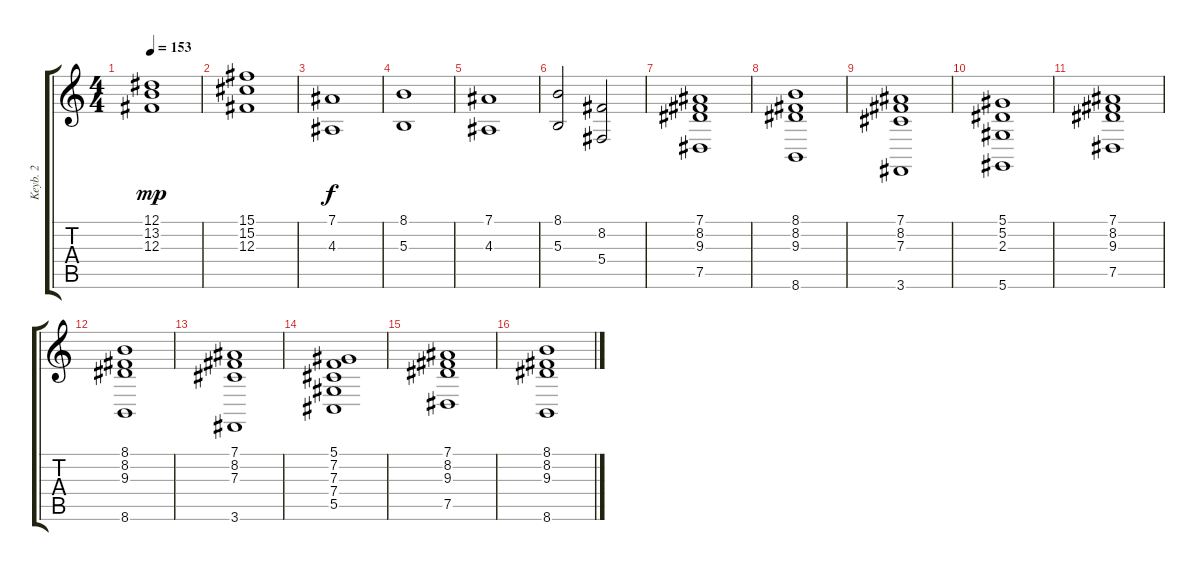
\track ("Keyb. 2" "Keyb. 2") {instrument stringensemble1}
\staff {score tabs}
\tuning (Eb4 Bb3 Gb3 Db3 Ab2 Eb2) {hide}
\ts (4 4)
\tempo 153
\clef g2
\ks c
(12.1 13.2 12.3).1{dy mp} |
(15.1 15.2 12.3).1 |
(7.1 4.3).1{dy f} |
(8.1 5.3).1 |
(7.1 4.3).1 |
(8.1 5.3).2 (8.2 5.4).2 |
(7.1 8.2 9.3 7.5).1 |
(8.1 8.2 9.3 8.6).1 |
(7.1 8.2 7.3 3.6).1 |
(5.1 5.2 2.3 5.6).1 |
(7.1 8.2 9.3 7.5).1 |
(8.1 8.2 9.3 8.6).1 |
(7.1 8.2 7.3 3.6).1 |
(5.1 7.2 7.3 7.4 5.5).1 |
(7.1 8.2 9.3 7.5).1 |
(8.1 8.2 9.3 8.6).1
